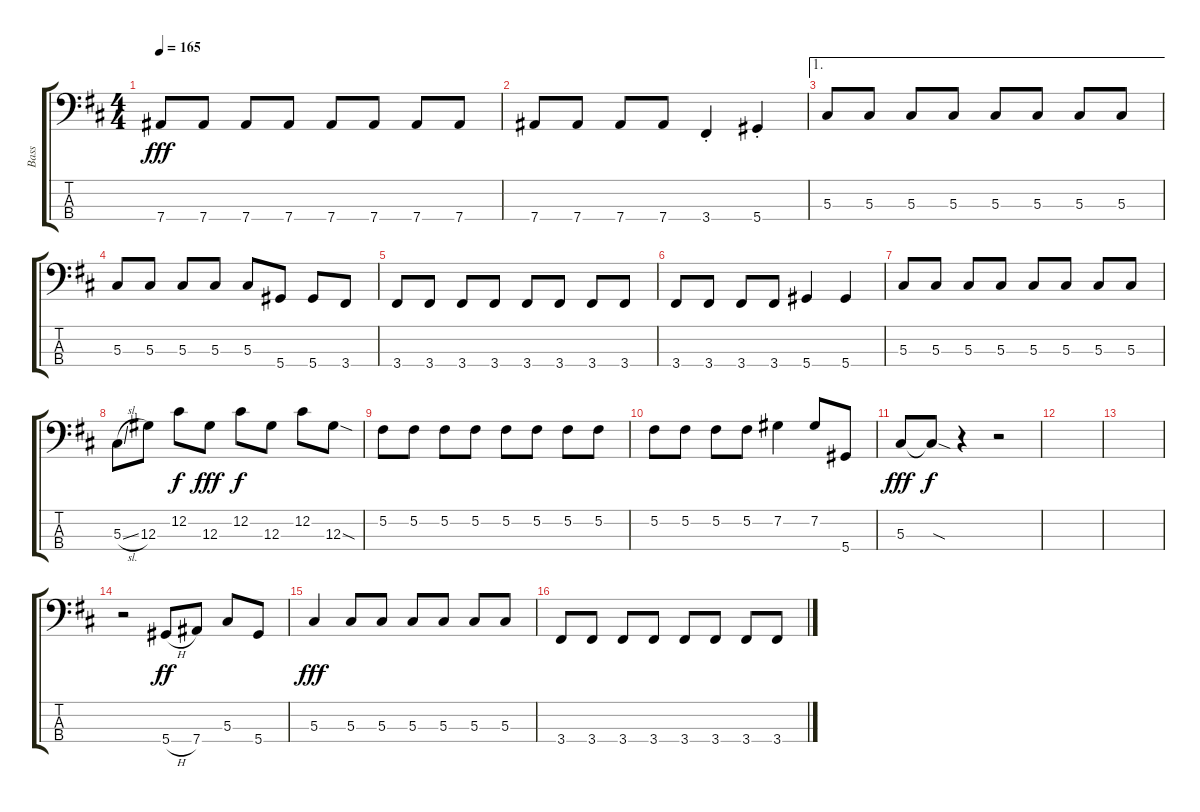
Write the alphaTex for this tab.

\track ("Bass" "Bass") {instrument electricbassfinger}
\staff {score tabs}
\tuning (Gb2 Db2 Ab1 Eb1) {hide}
\ts (4 4)
\tempo 165
\clef f4
\ks d
7.4.8{dy fff} 7.4.8 7.4.8 7.4.8 7.4.8 7.4.8 7.4.8 7.4.8 |
7.4.8 7.4.8 7.4.8 7.4.8 3.4{st}.4 5.4{st}.4 |
\ae 1
5.3.8 5.3.8 5.3.8 5.3.8 5.3.8 5.3.8 5.3.8 5.3.8 |
5.3.8 5.3.8 5.3.8 5.3.8 5.3.8 5.4.8 5.4.8 3.4.8 |
3.4.8 3.4.8 3.4.8 3.4.8 3.4.8 3.4.8 3.4.8 3.4.8 |
3.4.8 3.4.8 3.4.8 3.4.8 5.4.4 5.4.4 |
5.3.8 5.3.8 5.3.8 5.3.8 5.3.8 5.3.8 5.3.8 5.3.8 |
5.3{sl}.8 12.3.8 12.2.8{dy f} 12.3.8{dy fff} 12.2.8{dy f} 12.3.8 12.2.8 12.3{sod}.8 |
5.2.8 5.2.8 5.2.8 5.2.8 5.2.8 5.2.8 5.2.8 5.2.8 |
5.2.8 5.2.8 5.2.8 5.2.8 7.2.4 7.2.8 5.4.8 |
5.3.8{dy fff} 5.3{sod t}.8{dy f} r.4 r.2 |
|
|
r.2 5.4{h}.8{dy ff} 7.4.8 5.3.8 5.4.8 |
5.3.4{dy fff} 5.3.8 5.3.8 5.3.8 5.3.8 5.3.8 5.3.8 |
3.4.8 3.4.8 3.4.8 3.4.8 3.4.8 3.4.8 3.4.8 3.4.8
